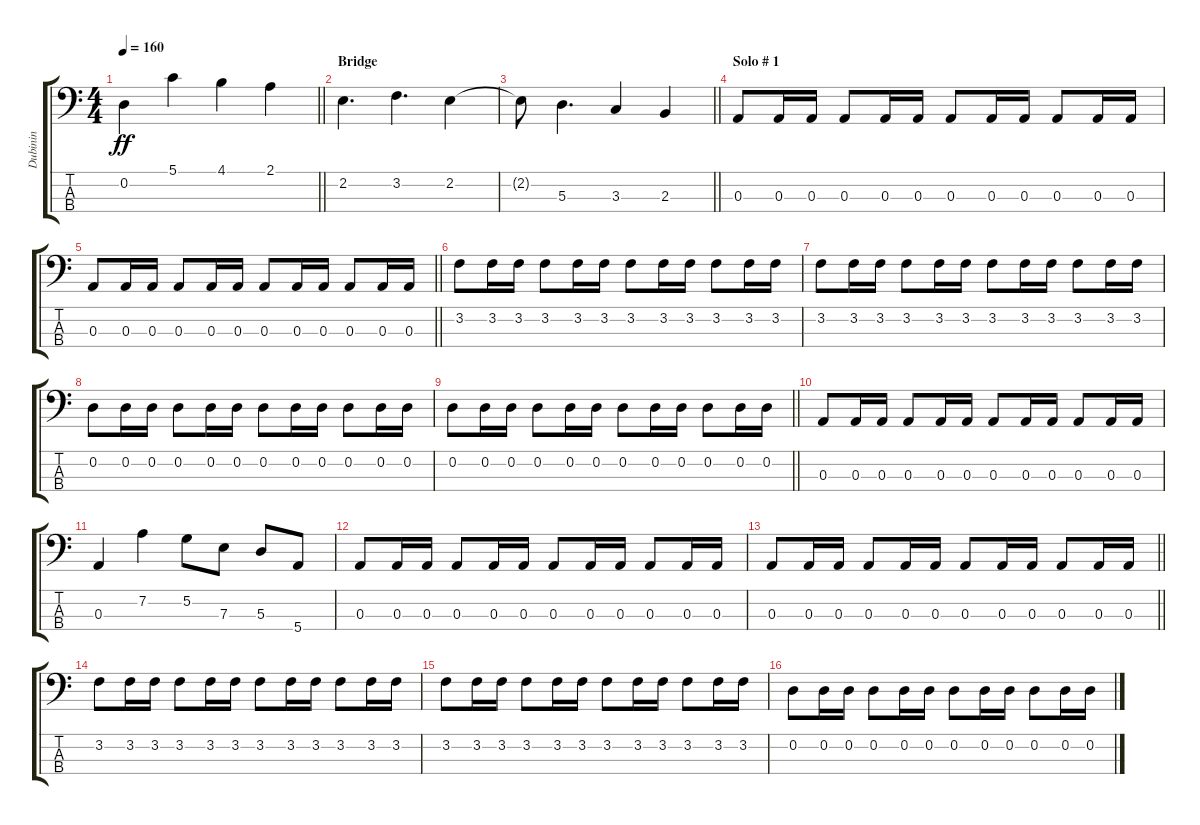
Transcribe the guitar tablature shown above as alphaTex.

\track ("Dubinin" "Dubinin") {instrument fretlessbass}
\staff {score tabs}
\tuning (G2 D2 A1 E1) {hide}
\ts (4 4)
\tempo 160
\clef f4
\barLineRight lightlight
\ks c
0.2.4{dy ff} 5.1.4 4.1.4 2.1.4 |
\section ("" "Bridge")
2.2.4{d} 3.2.4{d} 2.2.4 |
\barLineRight lightlight
2.2{t}.8 5.3.4{d} 3.3.4 2.3.4 |
\section ("" "Solo # 1")
0.3.8 0.3.16 0.3.16 0.3.8 0.3.16 0.3.16 0.3.8 0.3.16 0.3.16 0.3.8 0.3.16 0.3.16 |
\barLineRight lightlight
0.3.8 0.3.16 0.3.16 0.3.8 0.3.16 0.3.16 0.3.8 0.3.16 0.3.16 0.3.8 0.3.16 0.3.16 |
3.2.8 3.2.16 3.2.16 3.2.8 3.2.16 3.2.16 3.2.8 3.2.16 3.2.16 3.2.8 3.2.16 3.2.16 |
3.2.8 3.2.16 3.2.16 3.2.8 3.2.16 3.2.16 3.2.8 3.2.16 3.2.16 3.2.8 3.2.16 3.2.16 |
0.2.8 0.2.16 0.2.16 0.2.8 0.2.16 0.2.16 0.2.8 0.2.16 0.2.16 0.2.8 0.2.16 0.2.16 |
\barLineRight lightlight
0.2.8 0.2.16 0.2.16 0.2.8 0.2.16 0.2.16 0.2.8 0.2.16 0.2.16 0.2.8 0.2.16 0.2.16 |
0.3.8 0.3.16 0.3.16 0.3.8 0.3.16 0.3.16 0.3.8 0.3.16 0.3.16 0.3.8 0.3.16 0.3.16 |
0.3.4 7.2.4 5.2.8 7.3.8 5.3.8 5.4.8 |
0.3.8 0.3.16 0.3.16 0.3.8 0.3.16 0.3.16 0.3.8 0.3.16 0.3.16 0.3.8 0.3.16 0.3.16 |
\barLineRight lightlight
0.3.8 0.3.16 0.3.16 0.3.8 0.3.16 0.3.16 0.3.8 0.3.16 0.3.16 0.3.8 0.3.16 0.3.16 |
3.2.8 3.2.16 3.2.16 3.2.8 3.2.16 3.2.16 3.2.8 3.2.16 3.2.16 3.2.8 3.2.16 3.2.16 |
3.2.8 3.2.16 3.2.16 3.2.8 3.2.16 3.2.16 3.2.8 3.2.16 3.2.16 3.2.8 3.2.16 3.2.16 |
0.2.8 0.2.16 0.2.16 0.2.8 0.2.16 0.2.16 0.2.8 0.2.16 0.2.16 0.2.8 0.2.16 0.2.16
